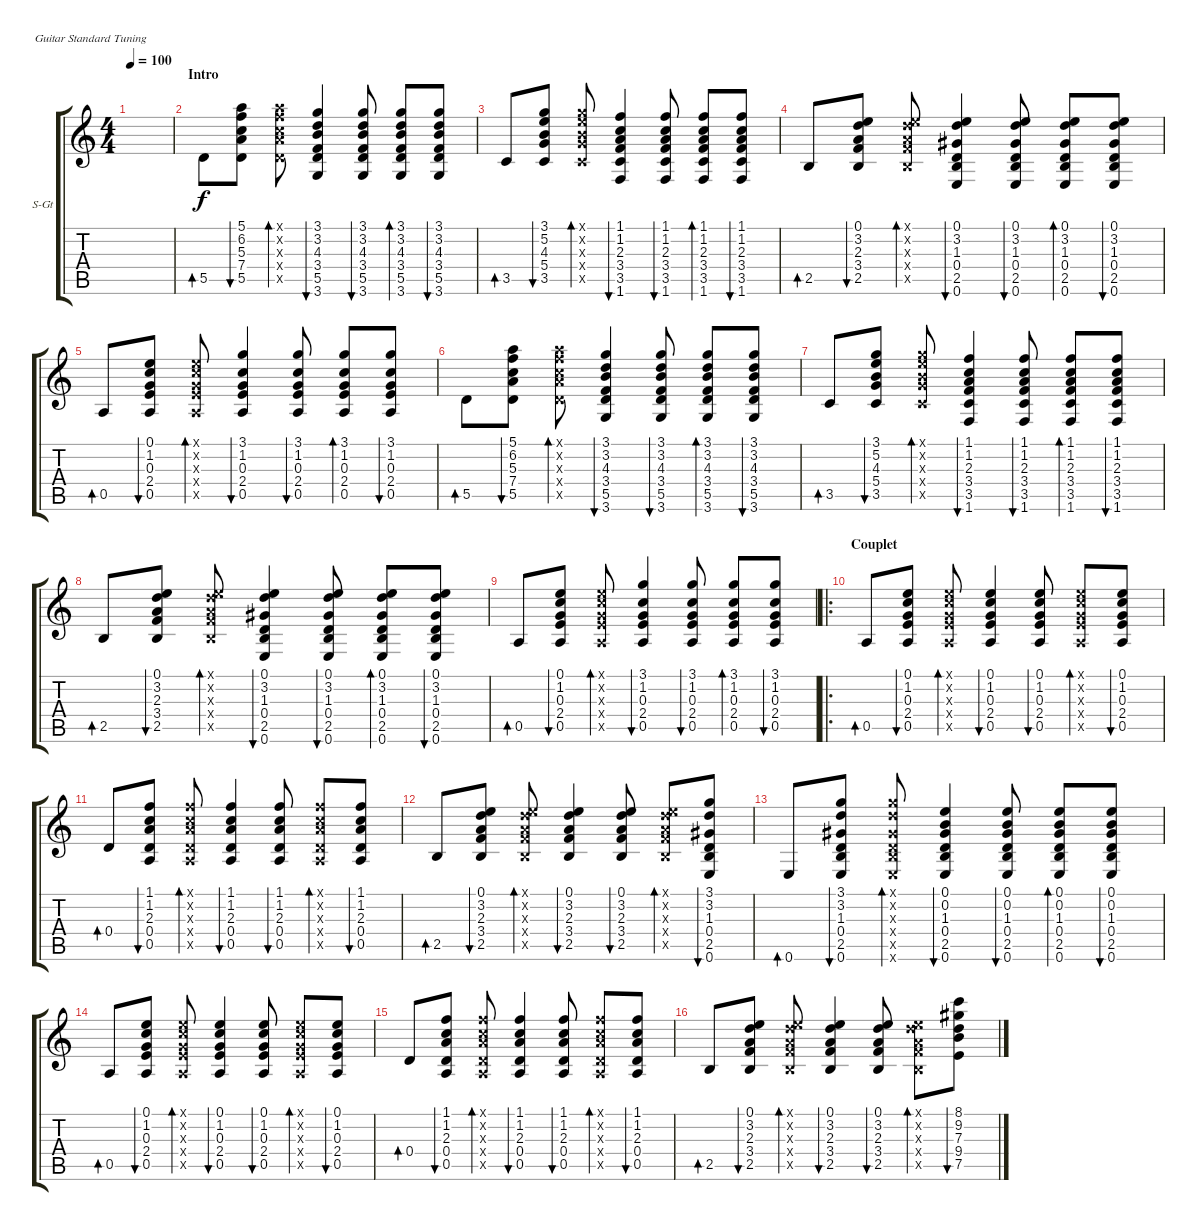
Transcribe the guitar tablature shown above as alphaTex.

\defaultSystemsLayout 4
\bracketExtendMode groupsimilarinstruments
\firstSystemTrackNameOrientation horizontal
\otherSystemsTrackNameOrientation horizontal
\track ("Steel Guitar" "S-Gt") {instrument acousticguitarsteel}
\staff {score tabs}
\tuning (E4 B3 G3 D3 A2 E2)
\ts (4 4)
\tempo 100
\clef g2
\ks c
|
\section ("" "Intro")
5.5.8{bd 30} (5.5 7.4 5.3 6.2 5.1).8{bu 30} (5.5{x} 7.4{x} 5.3{x} 6.2{x} 5.1{x}).8{bd 30} (3.6 5.5 3.4 4.3 3.2 3.1).4{bu 30} (3.6 5.5 3.4 4.3 3.2 3.1).8{bu 30} (3.6 5.5 3.4 4.3 3.2 3.1).8{bd 30} (3.6 5.5 3.4 4.3 3.2 3.1).8{bu 30} |
3.5.8{bd 30} (3.5 5.4 4.3 5.2 3.1).8{bu 30} (3.5{x} 5.4{x} 4.3{x} 5.2{x} 3.1{x}).8{bd 30} (1.6 3.5 3.4 2.3 1.2 1.1).4{bu 30} (1.6 3.5 3.4 2.3 1.2 1.1).8{bu 30} (1.6 3.5 3.4 2.3 1.2 1.1).8{bd 30} (1.6 3.5 3.4 2.3 1.2 1.1).8{bu 30} |
2.5.8{bd 30} (2.5 3.4 2.3 3.2 0.1).8{bu 30} (2.5{x} 3.4{x} 2.3{x} 3.2{x} 0.1{x}).8{bd 30} (0.6 2.5 0.4 1.3 3.2 0.1).4{bu 30} (0.6 2.5 0.4 1.3 3.2 0.1).8{bu 30} (0.6 2.5 0.4 1.3 3.2 0.1).8{bd 30} (0.6 2.5 0.4 1.3 3.2 0.1).8{bu 30} |
0.5.8{bd 30} (0.5 2.4 0.3 1.2 0.1).8{bu 30} (0.5{x} 2.4{x} 0.3{x} 1.2{x} 0.1{x}).8{bd 30} (0.5 2.4 0.3 1.2 3.1).4{bu 30} (0.5 2.4 0.3 1.2 3.1).8{bu 30} (0.5 2.4 0.3 1.2 3.1).8{bd 30} (0.5 2.4 0.3 1.2 3.1).8{bu 30} |
5.5.8{bd 30} (5.5 7.4 5.3 6.2 5.1).8{bu 30} (5.5{x} 7.4{x} 5.3{x} 6.2{x} 5.1{x}).8{bd 30} (3.6 5.5 3.4 4.3 3.2 3.1).4{bu 30} (3.6 5.5 3.4 4.3 3.2 3.1).8{bu 30} (3.6 5.5 3.4 4.3 3.2 3.1).8{bd 30} (3.6 5.5 3.4 4.3 3.2 3.1).8{bu 30} |
3.5.8{bd 30} (3.5 5.4 4.3 5.2 3.1).8{bu 30} (3.5{x} 5.4{x} 4.3{x} 5.2{x} 3.1{x}).8{bd 30} (1.6 3.5 3.4 2.3 1.2 1.1).4{bu 30} (1.6 3.5 3.4 2.3 1.2 1.1).8{bu 30} (1.6 3.5 3.4 2.3 1.2 1.1).8{bd 30} (1.6 3.5 3.4 2.3 1.2 1.1).8{bu 30} |
2.5.8{bd 30} (2.5 3.4 2.3 3.2 0.1).8{bu 30} (2.5{x} 3.4{x} 2.3{x} 3.2{x} 0.1{x}).8{bd 30} (0.6 2.5 0.4 1.3 3.2 0.1).4{bu 30} (0.6 2.5 0.4 1.3 3.2 0.1).8{bu 30} (0.6 2.5 0.4 1.3 3.2 0.1).8{bd 30} (0.6 2.5 0.4 1.3 3.2 0.1).8{bu 30} |
0.5.8{bd 30} (0.5 2.4 0.3 1.2 0.1).8{bu 30} (0.5{x} 2.4{x} 0.3{x} 1.2{x} 0.1{x}).8{bd 30} (0.5 2.4 0.3 1.2 3.1).4{bu 30} (0.5 2.4 0.3 1.2 3.1).8{bu 30} (0.5 2.4 0.3 1.2 3.1).8{bd 30} (0.5 2.4 0.3 1.2 3.1).8{bu 30} |
\ro
\section ("" "Couplet")
0.5.8{bd 30} (0.5 2.4 0.3 1.2 0.1).8{bu 30} (0.5{x} 2.4{x} 0.3{x} 1.2{x} 0.1{x}).8{bd 30} (0.5 2.4 0.3 1.2 0.1).4{bu 30} (0.5 2.4 0.3 1.2 0.1).8{bu 30} (0.5{x} 2.4{x} 0.3{x} 1.2{x} 0.1{x}).8{bd 30} (0.5 2.4 0.3 1.2 0.1).8{bu 30} |
0.4.8{bd 30} (0.5 0.4 2.3 1.2 1.1).8{bu 30} (0.5{x} 0.4{x} 2.3{x} 1.2{x} 1.1{x}).8{bd 30} (0.5 0.4 2.3 1.2 1.1).4{bu 30} (0.5 0.4 2.3 1.2 1.1).8{bu 30} (0.5{x} 0.4{x} 2.3{x} 1.2{x} 1.1{x}).8{bd 30} (0.5 0.4 2.3 1.2 1.1).8{bu 30} |
2.5.8{bd 30} (2.5 3.4 2.3 3.2 0.1).8{bu 30} (2.5{x} 3.4{x} 2.3{x} 3.2{x} 0.1{x}).8{bd 30} (2.5 3.4 2.3 3.2 0.1).4{bu 30} (2.5 3.4 2.3 3.2 0.1).8{bu 30} (2.5{x} 3.4{x} 2.3{x} 3.2{x} 0.1{x}).8{bd 30} (2.5 3.1 3.2 1.3 0.4 0.6).8{bu 30} |
0.6.8{bd 30} (2.5 0.4 1.3 3.2 3.1 0.6).8{bu 30} (2.5{x} 0.4{x} 1.3{x} 3.2{x} 3.1{x} 0.6{x}).8{bd 30} (0.4 0.1 0.2 1.3 2.5 0.6).4{bu 30} (2.5 0.4 1.3 0.2 0.1 0.6).8{bu 30} (2.5 0.4 1.3 0.2 0.1 0.6).8{bd 30} (2.5 0.4 1.3 0.2 0.1 0.6).8{bu 30} |
0.5.8{bd 30} (0.5 2.4 0.3 1.2 0.1).8{bu 30} (0.5{x} 2.4{x} 0.3{x} 1.2{x} 0.1{x}).8{bd 30} (0.5 2.4 0.3 1.2 0.1).4{bu 30} (0.5 2.4 0.3 1.2 0.1).8{bu 30} (0.5{x} 2.4{x} 0.3{x} 1.2{x} 0.1{x}).8{bd 30} (0.5 2.4 0.3 1.2 0.1).8{bu 30} |
0.4.8{bd 30} (0.5 0.4 2.3 1.2 1.1).8{bu 30} (0.5{x} 0.4{x} 2.3{x} 1.2{x} 1.1{x}).8{bd 30} (0.5 0.4 2.3 1.2 1.1).4{bu 30} (0.5 0.4 2.3 1.2 1.1).8{bu 30} (0.5{x} 0.4{x} 2.3{x} 1.2{x} 1.1{x}).8{bd 30} (0.5 0.4 2.3 1.2 1.1).8{bu 30} |
2.5.8{bd 30} (2.5 3.4 2.3 3.2 0.1).8{bu 30} (2.5{x} 3.4{x} 2.3{x} 3.2{x} 0.1{x}).8{bd 30} (2.5 3.4 2.3 3.2 0.1).4{bu 30} (2.5 3.4 2.3 3.2 0.1).8{bu 30} (2.5{x} 3.4{x} 2.3{x} 3.2{x} 0.1{x}).8{bd 30} (7.5 8.1 9.2 7.3 9.4).8{bu 30}
